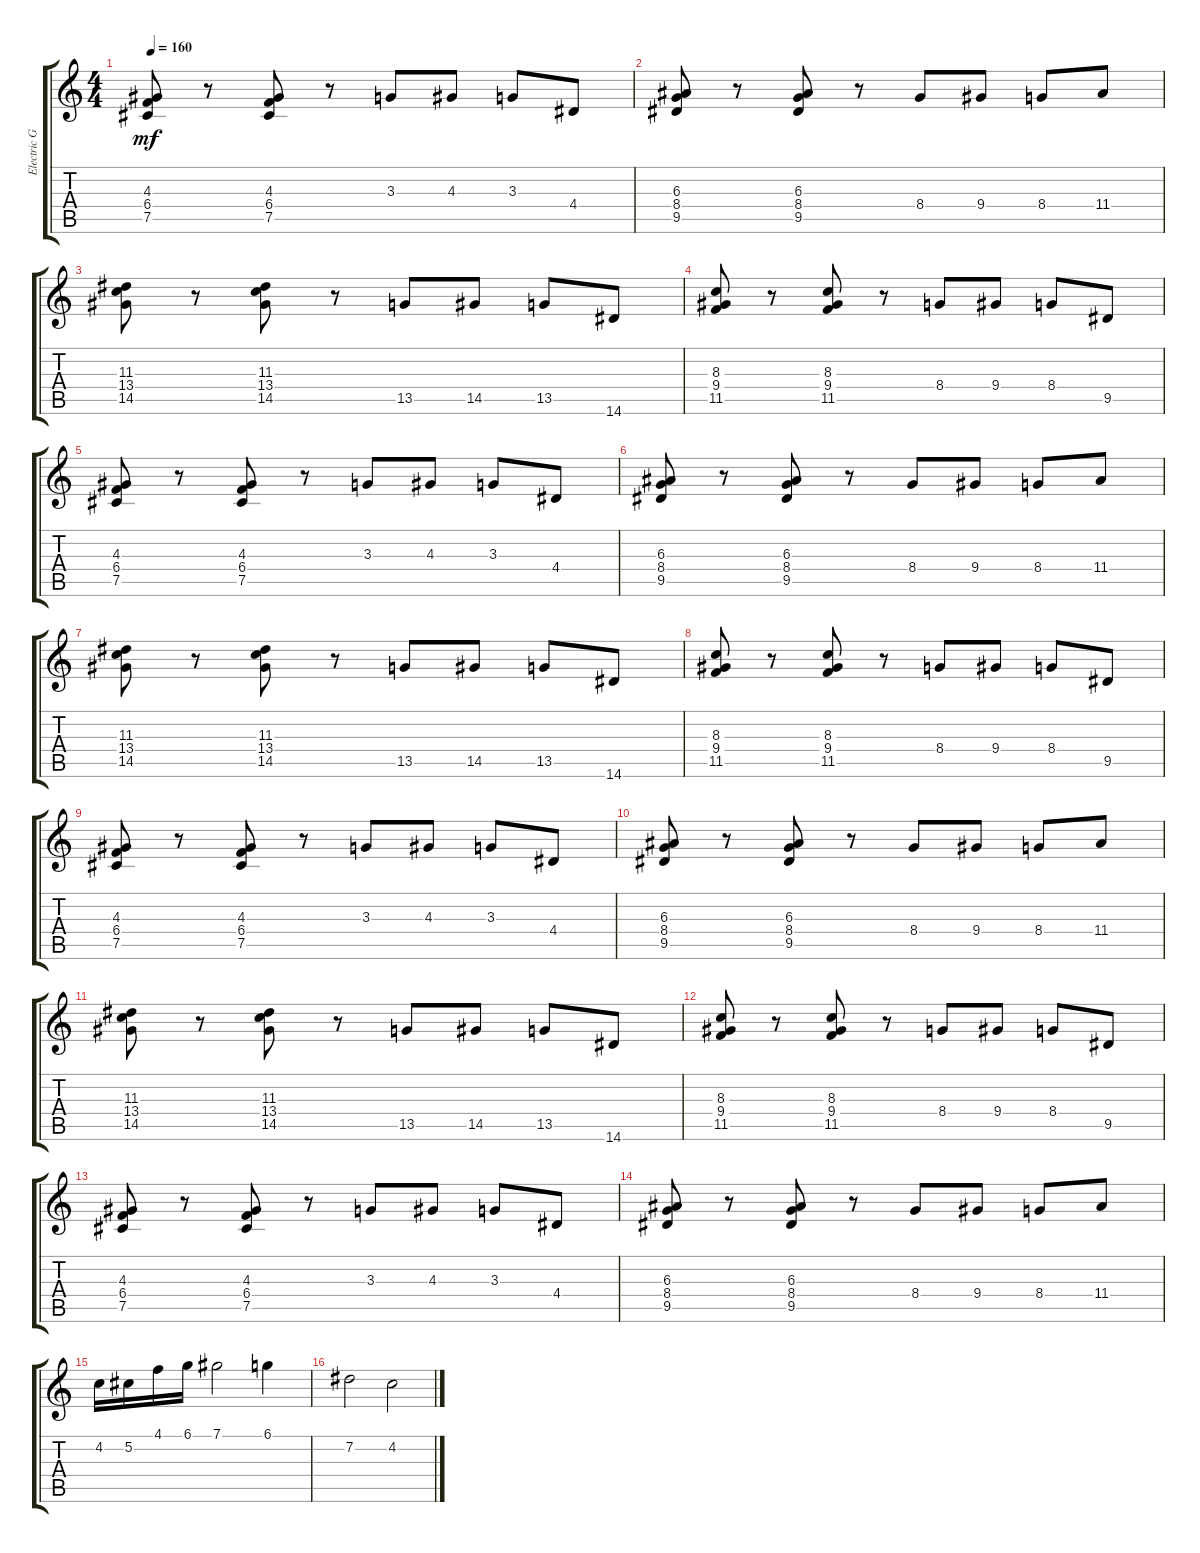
\track ("Electric Guitar" "Electric G") {instrument electricguitarclean}
\staff {score tabs}
\tuning (Db4 Ab3 E3 B2 Gb2 Db2) {hide}
\ts (4 4)
\tempo 160
\clef g2
\ks c
(4.3 6.4 7.5).8{dy mf} r.8 (4.3 6.4 7.5).8 r.8 3.3.8 4.3.8 3.3.8 4.4.8 |
(6.3 8.4 9.5).8 r.8 (6.3 8.4 9.5).8 r.8 8.4.8 9.4.8 8.4.8 11.4.8 |
(11.3 13.4 14.5).8 r.8 (11.3 13.4 14.5).8 r.8 13.5.8 14.5.8 13.5.8 14.6.8 |
(8.3 9.4 11.5).8 r.8 (8.3 9.4 11.5).8 r.8 8.4.8 9.4.8 8.4.8 9.5.8 |
(4.3 6.4 7.5).8 r.8 (4.3 6.4 7.5).8 r.8 3.3.8 4.3.8 3.3.8 4.4.8 |
(6.3 8.4 9.5).8 r.8 (6.3 8.4 9.5).8 r.8 8.4.8 9.4.8 8.4.8 11.4.8 |
(11.3 13.4 14.5).8 r.8 (11.3 13.4 14.5).8 r.8 13.5.8 14.5.8 13.5.8 14.6.8 |
(8.3 9.4 11.5).8 r.8 (8.3 9.4 11.5).8 r.8 8.4.8 9.4.8 8.4.8 9.5.8 |
(4.3 6.4 7.5).8 r.8 (4.3 6.4 7.5).8 r.8 3.3.8 4.3.8 3.3.8 4.4.8 |
(6.3 8.4 9.5).8 r.8 (6.3 8.4 9.5).8 r.8 8.4.8 9.4.8 8.4.8 11.4.8 |
(11.3 13.4 14.5).8 r.8 (11.3 13.4 14.5).8 r.8 13.5.8 14.5.8 13.5.8 14.6.8 |
(8.3 9.4 11.5).8 r.8 (8.3 9.4 11.5).8 r.8 8.4.8 9.4.8 8.4.8 9.5.8 |
(4.3 6.4 7.5).8 r.8 (4.3 6.4 7.5).8 r.8 3.3.8 4.3.8 3.3.8 4.4.8 |
(6.3 8.4 9.5).8 r.8 (6.3 8.4 9.5).8 r.8 8.4.8 9.4.8 8.4.8 11.4.8 |
4.2.16{volume 16} 5.2.16 4.1.16 6.1.16 7.1.2 6.1.4 |
7.2.2 4.2.2
